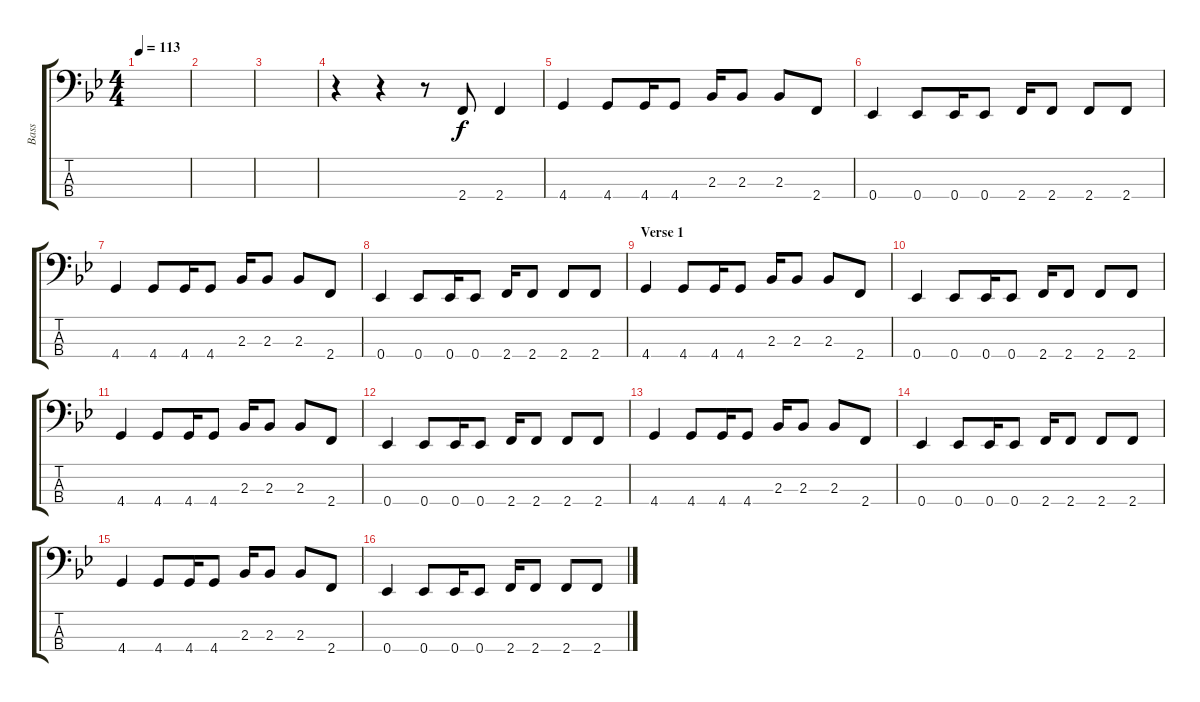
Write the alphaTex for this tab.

\track ("Bass" "Bass") {instrument electricbassfinger}
\staff {score tabs}
\tuning (Gb2 Db2 Ab1 Eb1) {hide}
\ts (4 4)
\tempo 113
\clef f4
\ks bb
|
|
|
r.4 r.4 r.8 2.4.8 2.4.4 |
4.4.4 4.4.8 4.4.16 4.4.8 2.3.16 2.3.8 2.3.8 2.4.8 |
0.4.4 0.4.8 0.4.16 0.4.8 2.4.16 2.4.8 2.4.8 2.4.8 |
4.4.4 4.4.8 4.4.16 4.4.8 2.3.16 2.3.8 2.3.8 2.4.8 |
0.4.4 0.4.8 0.4.16 0.4.8 2.4.16 2.4.8 2.4.8 2.4.8 |
\section ("" "Verse 1")
4.4.4 4.4.8 4.4.16 4.4.8 2.3.16 2.3.8 2.3.8 2.4.8 |
0.4.4 0.4.8 0.4.16 0.4.8 2.4.16 2.4.8 2.4.8 2.4.8 |
4.4.4 4.4.8 4.4.16 4.4.8 2.3.16 2.3.8 2.3.8 2.4.8 |
0.4.4 0.4.8 0.4.16 0.4.8 2.4.16 2.4.8 2.4.8 2.4.8 |
4.4.4 4.4.8 4.4.16 4.4.8 2.3.16 2.3.8 2.3.8 2.4.8 |
0.4.4 0.4.8 0.4.16 0.4.8 2.4.16 2.4.8 2.4.8 2.4.8 |
4.4.4 4.4.8 4.4.16 4.4.8 2.3.16 2.3.8 2.3.8 2.4.8 |
0.4.4 0.4.8 0.4.16 0.4.8 2.4.16 2.4.8 2.4.8 2.4.8
